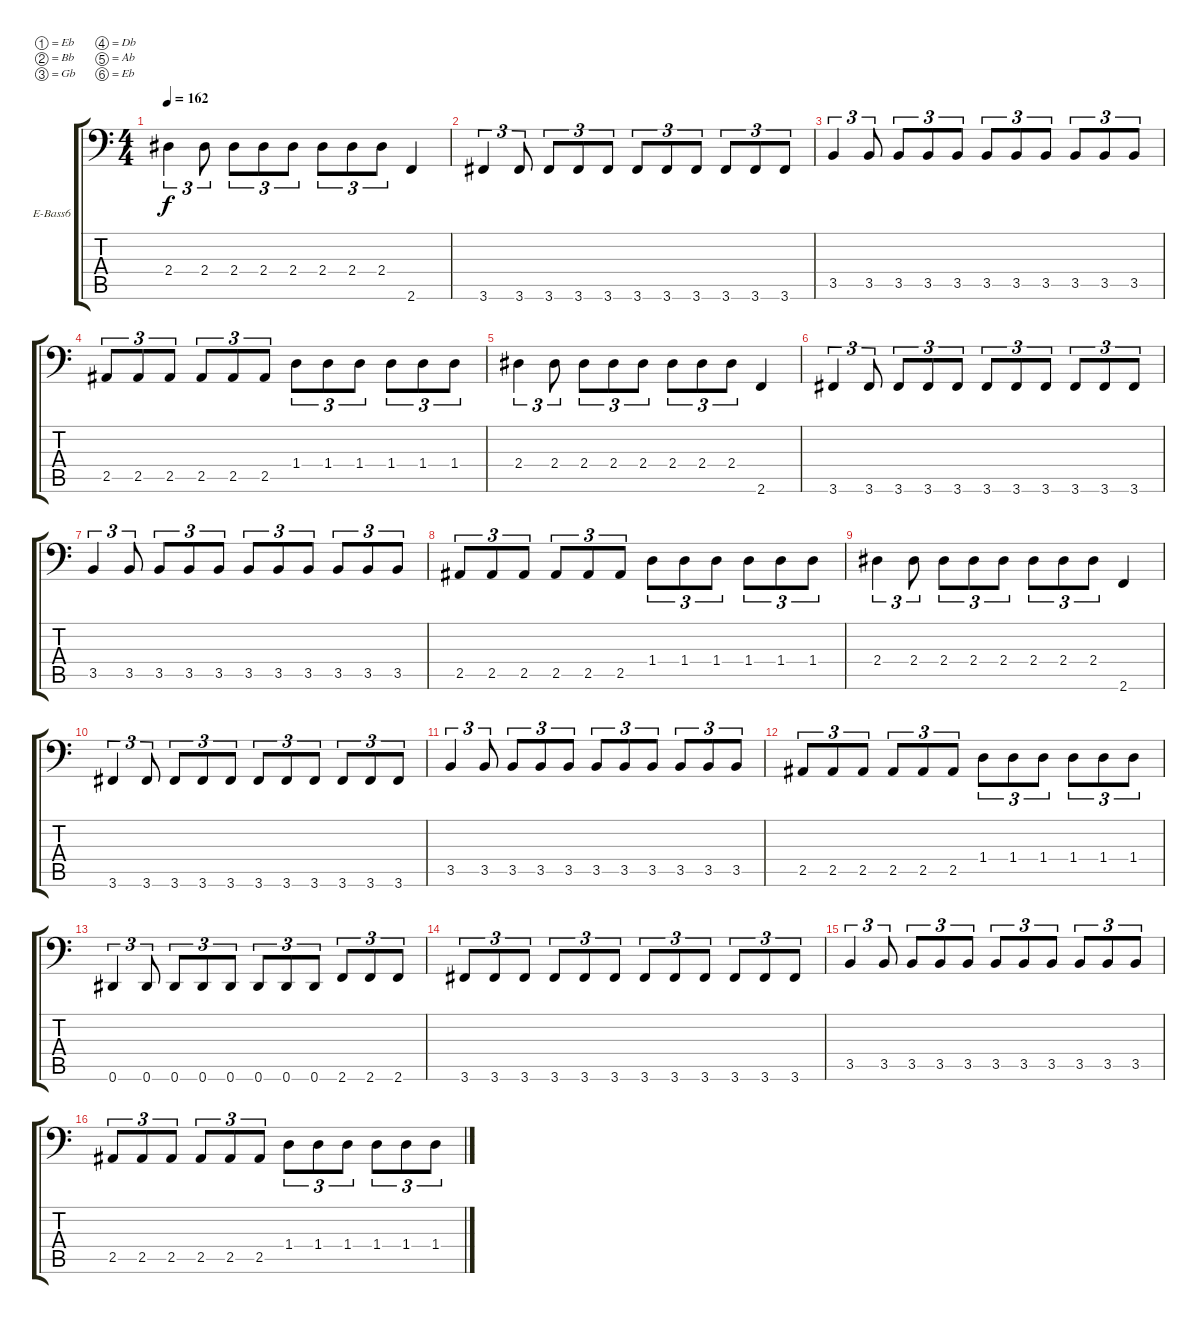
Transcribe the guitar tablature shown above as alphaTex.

\bracketExtendMode groupsimilarinstruments
\firstSystemTrackNameOrientation horizontal
\otherSystemsTrackNameOrientation horizontal
\track ("Bass" "E-Bass6") {instrument electricbasspick}
\staff {score tabs}
\tuning (Eb3 Bb2 Gb2 Db2 Ab1 Eb1)
\ts (4 4)
\tempo 162
\clef f4
\ks c
2.4.4{tu (3 2) dy f} 2.4.8{tu (3 2)} 2.4.8{tu (3 2)} 2.4.8{tu (3 2)} 2.4.8{tu (3 2)} 2.4.8{tu (3 2)} 2.4.8{tu (3 2)} 2.4.8{tu (3 2)} 2.6.4 |
3.6.4{tu (3 2)} 3.6.8{tu (3 2)} 3.6.8{tu (3 2)} 3.6.8{tu (3 2)} 3.6.8{tu (3 2)} 3.6.8{tu (3 2)} 3.6.8{tu (3 2)} 3.6.8{tu (3 2)} 3.6.8{tu (3 2)} 3.6.8{tu (3 2)} 3.6.8{tu (3 2)} |
3.5.4{tu (3 2)} 3.5.8{tu (3 2)} 3.5.8{tu (3 2)} 3.5.8{tu (3 2)} 3.5.8{tu (3 2)} 3.5.8{tu (3 2)} 3.5.8{tu (3 2)} 3.5.8{tu (3 2)} 3.5.8{tu (3 2)} 3.5.8{tu (3 2)} 3.5.8{tu (3 2)} |
2.5.8{tu (3 2)} 2.5.8{tu (3 2)} 2.5.8{tu (3 2)} 2.5.8{tu (3 2)} 2.5.8{tu (3 2)} 2.5.8{tu (3 2)} 1.4.8{tu (3 2)} 1.4.8{tu (3 2)} 1.4.8{tu (3 2)} 1.4.8{tu (3 2)} 1.4.8{tu (3 2)} 1.4.8{tu (3 2)} |
2.4.4{tu (3 2)} 2.4.8{tu (3 2)} 2.4.8{tu (3 2)} 2.4.8{tu (3 2)} 2.4.8{tu (3 2)} 2.4.8{tu (3 2)} 2.4.8{tu (3 2)} 2.4.8{tu (3 2)} 2.6.4 |
3.6.4{tu (3 2)} 3.6.8{tu (3 2)} 3.6.8{tu (3 2)} 3.6.8{tu (3 2)} 3.6.8{tu (3 2)} 3.6.8{tu (3 2)} 3.6.8{tu (3 2)} 3.6.8{tu (3 2)} 3.6.8{tu (3 2)} 3.6.8{tu (3 2)} 3.6.8{tu (3 2)} |
3.5.4{tu (3 2)} 3.5.8{tu (3 2)} 3.5.8{tu (3 2)} 3.5.8{tu (3 2)} 3.5.8{tu (3 2)} 3.5.8{tu (3 2)} 3.5.8{tu (3 2)} 3.5.8{tu (3 2)} 3.5.8{tu (3 2)} 3.5.8{tu (3 2)} 3.5.8{tu (3 2)} |
2.5.8{tu (3 2)} 2.5.8{tu (3 2)} 2.5.8{tu (3 2)} 2.5.8{tu (3 2)} 2.5.8{tu (3 2)} 2.5.8{tu (3 2)} 1.4.8{tu (3 2)} 1.4.8{tu (3 2)} 1.4.8{tu (3 2)} 1.4.8{tu (3 2)} 1.4.8{tu (3 2)} 1.4.8{tu (3 2)} |
2.4.4{tu (3 2)} 2.4.8{tu (3 2)} 2.4.8{tu (3 2)} 2.4.8{tu (3 2)} 2.4.8{tu (3 2)} 2.4.8{tu (3 2)} 2.4.8{tu (3 2)} 2.4.8{tu (3 2)} 2.6.4 |
3.6.4{tu (3 2)} 3.6.8{tu (3 2)} 3.6.8{tu (3 2)} 3.6.8{tu (3 2)} 3.6.8{tu (3 2)} 3.6.8{tu (3 2)} 3.6.8{tu (3 2)} 3.6.8{tu (3 2)} 3.6.8{tu (3 2)} 3.6.8{tu (3 2)} 3.6.8{tu (3 2)} |
3.5.4{tu (3 2)} 3.5.8{tu (3 2)} 3.5.8{tu (3 2)} 3.5.8{tu (3 2)} 3.5.8{tu (3 2)} 3.5.8{tu (3 2)} 3.5.8{tu (3 2)} 3.5.8{tu (3 2)} 3.5.8{tu (3 2)} 3.5.8{tu (3 2)} 3.5.8{tu (3 2)} |
2.5.8{tu (3 2)} 2.5.8{tu (3 2)} 2.5.8{tu (3 2)} 2.5.8{tu (3 2)} 2.5.8{tu (3 2)} 2.5.8{tu (3 2)} 1.4.8{tu (3 2)} 1.4.8{tu (3 2)} 1.4.8{tu (3 2)} 1.4.8{tu (3 2)} 1.4.8{tu (3 2)} 1.4.8{tu (3 2)} |
0.6.4{tu (3 2)} 0.6.8{tu (3 2)} 0.6.8{tu (3 2)} 0.6.8{tu (3 2)} 0.6.8{tu (3 2)} 0.6.8{tu (3 2)} 0.6.8{tu (3 2)} 0.6.8{tu (3 2)} 2.6.8{tu (3 2)} 2.6.8{tu (3 2)} 2.6.8{tu (3 2)} |
3.6.8{tu (3 2)} 3.6.8{tu (3 2)} 3.6.8{tu (3 2)} 3.6.8{tu (3 2)} 3.6.8{tu (3 2)} 3.6.8{tu (3 2)} 3.6.8{tu (3 2)} 3.6.8{tu (3 2)} 3.6.8{tu (3 2)} 3.6.8{tu (3 2)} 3.6.8{tu (3 2)} 3.6.8{tu (3 2)} |
3.5.4{tu (3 2)} 3.5.8{tu (3 2)} 3.5.8{tu (3 2)} 3.5.8{tu (3 2)} 3.5.8{tu (3 2)} 3.5.8{tu (3 2)} 3.5.8{tu (3 2)} 3.5.8{tu (3 2)} 3.5.8{tu (3 2)} 3.5.8{tu (3 2)} 3.5.8{tu (3 2)} |
2.5.8{tu (3 2)} 2.5.8{tu (3 2)} 2.5.8{tu (3 2)} 2.5.8{tu (3 2)} 2.5.8{tu (3 2)} 2.5.8{tu (3 2)} 1.4.8{tu (3 2)} 1.4.8{tu (3 2)} 1.4.8{tu (3 2)} 1.4.8{tu (3 2)} 1.4.8{tu (3 2)} 1.4.8{tu (3 2)}
